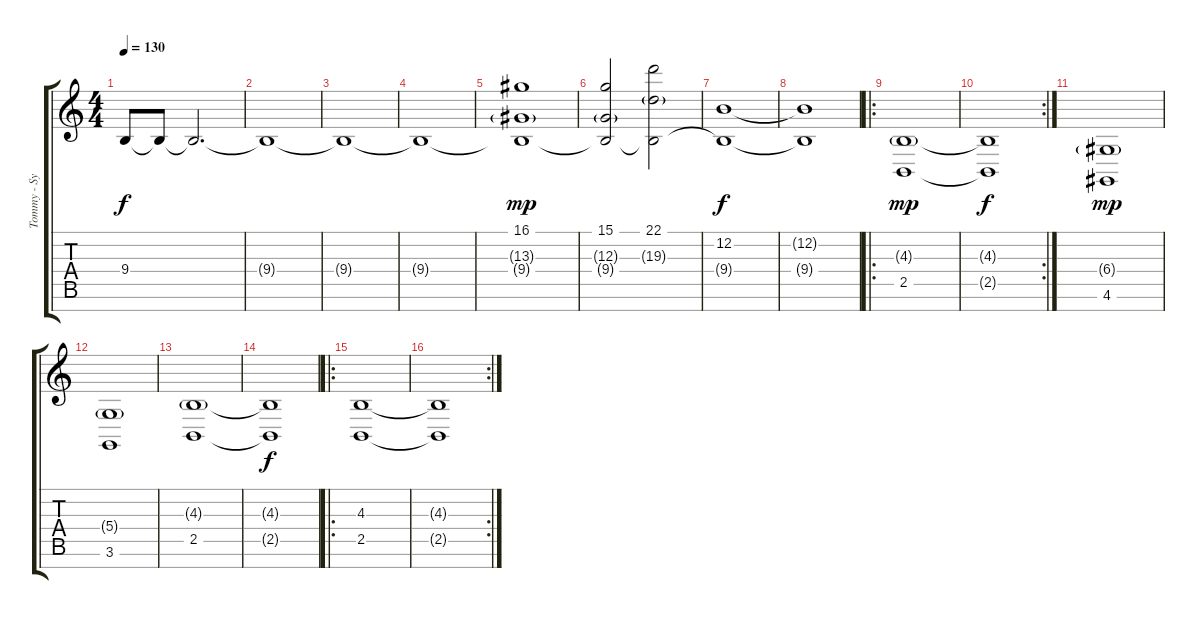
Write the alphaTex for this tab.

\track ("Tommy - Synth" "Tommy - Sy") {instrument stringensemble1}
\staff {score tabs}
\tuning (E4 B3 G3 D3 A2 E2 B1) {hide}
\ts (4 4)
\tempo 130
\clef g2
\ks c
9.4.8{dy f volume 2 instrument stringensemble1} 9.4{t}.8{volume 10} 9.4{t}.2{d} |
9.4{t}.1 |
9.4{t}.1 |
9.4{t}.1 |
(16.1 13.3{g} 9.4{t}).1{dy mp} |
(15.1 12.3{g} 9.4{t}).2 (22.1 19.3{g} 9.4{t}).2 |
(12.2 9.4{t}).1{dy f} |
(12.2{t} 9.4{t}).1 |
\ro
(4.3{g} 2.5).1{dy mp} |
\rc 2
(4.3{t} 2.5{t}).1{dy f} |
(6.4{g} 4.6).1{dy mp} |
(5.4{g} 3.6).1 |
(4.3{g} 2.5).1 |
(4.3{t} 2.5{t}).1{dy f} |
\ro
(4.3 2.5).1 |
\rc 2
(4.3{t} 2.5{t}).1
